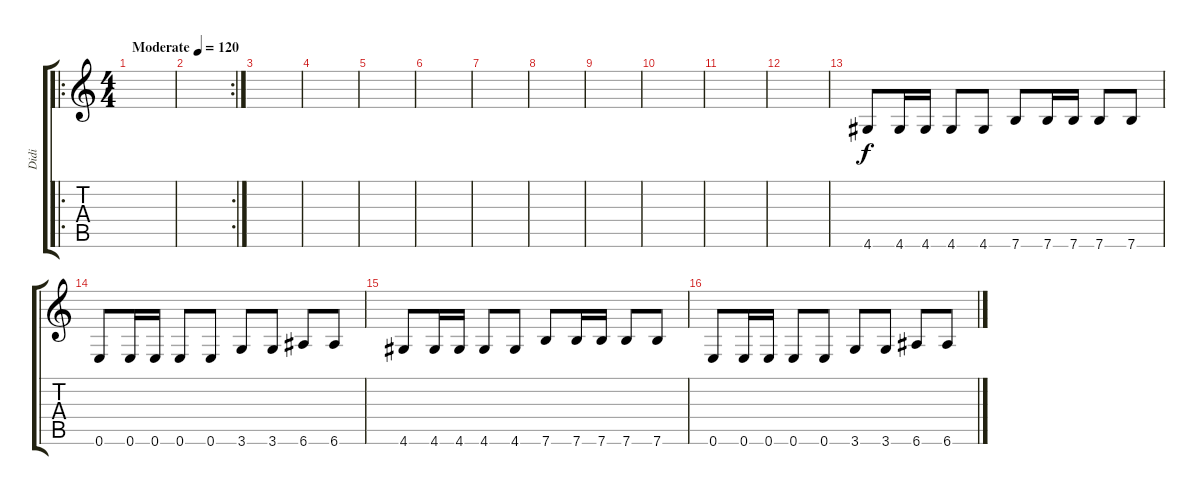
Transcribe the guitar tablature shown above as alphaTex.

\track ("Didi" "Didi") {instrument distortionguitar}
\staff {score tabs}
\tuning (E4 B3 G3 D3 A2 E2) {hide}
\ro
\ts (4 4)
\tempo (120 "Moderate")
\clef g2
\ks c
|
\rc 2
|
|
|
|
|
|
|
|
|
|
|
4.6.8 4.6.16 4.6.16 4.6.8 4.6.8 7.6.8 7.6.16 7.6.16 7.6.8 7.6.8 |
0.6.8 0.6.16 0.6.16 0.6.8 0.6.8 3.6.8 3.6.8 6.6.8 6.6.8 |
4.6.8 4.6.16 4.6.16 4.6.8 4.6.8 7.6.8 7.6.16 7.6.16 7.6.8 7.6.8 |
0.6.8 0.6.16 0.6.16 0.6.8 0.6.8 3.6.8 3.6.8 6.6.8 6.6.8
